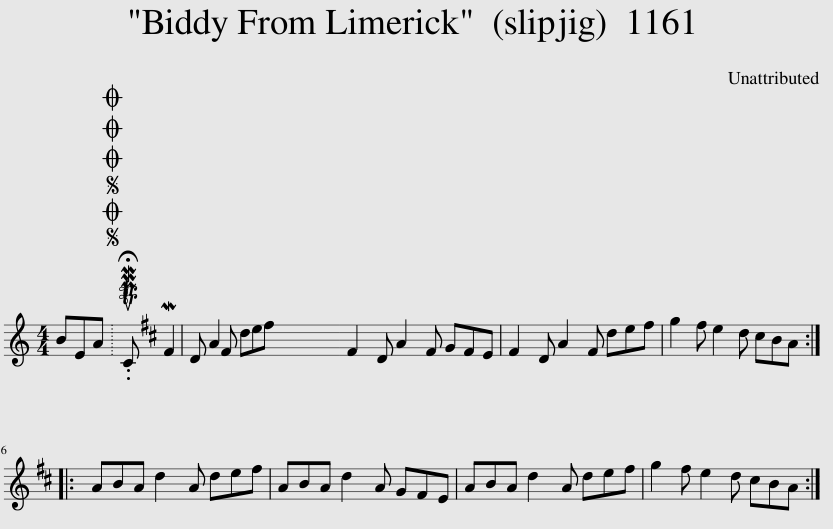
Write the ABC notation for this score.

X:1
L:1/8
M:4/4
I:linebreak $
K:C
V:1 treble
V:1
 BEA |SOSOOO .!fermata!PMTuC M^F2 D A2 F de^f | ^F2 D A2 F GFE | ^F2 D A2 F de^f | g2 ^f e2 d ^cBA ::$ %5
 ABA d2 A de^f | ABA d2 A G^FE | ABA d2 A de^f | g2 ^f e2 d ^cBA :| %9
